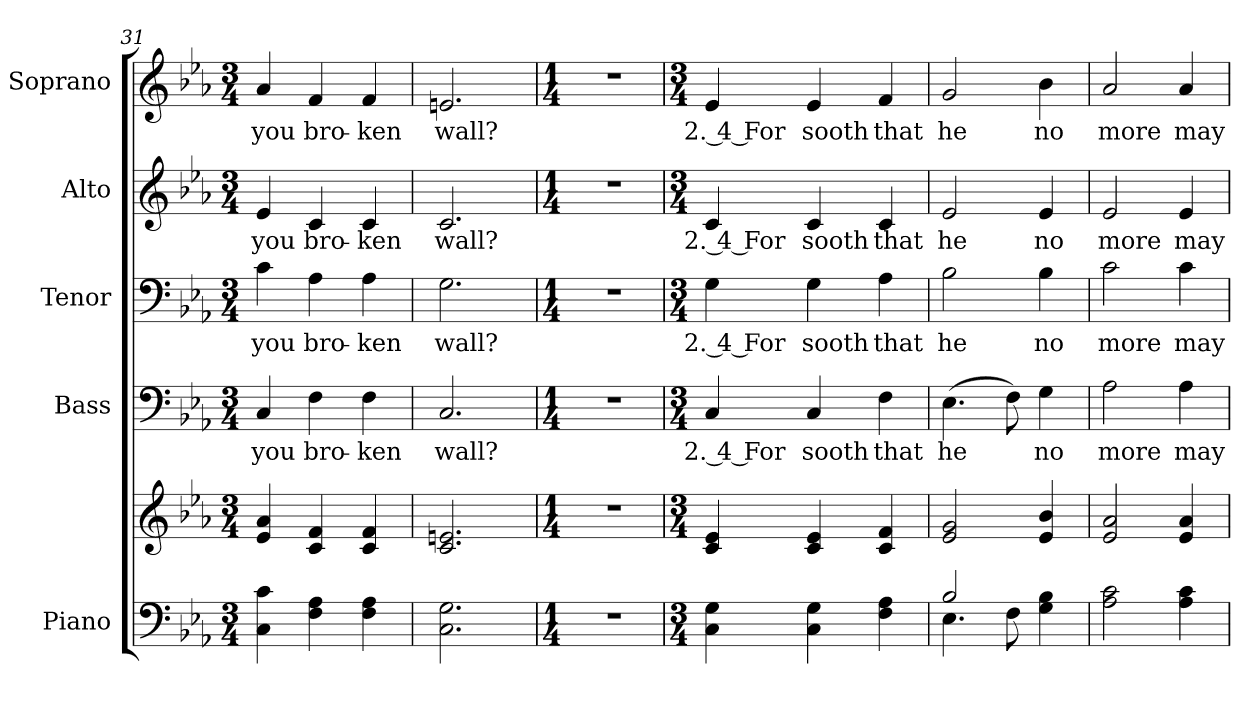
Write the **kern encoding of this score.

**kern	**kern	**kern	**text	**kern	**text	**kern	**text	**kern	**text
*part5	*part5	*part4	*part4	*part3	*part3	*part2	*part2	*part1	*part1
*staff6	*staff5	*staff4	*staff4	*staff3	*staff3	*staff2	*staff2	*staff1	*staff1
*I"Piano	*	*I"Bass	*	*I"Tenor	*	*I"Alto	*	*I"Soprano	*
*I'Pno.	*	*I'B.	*	*I'T.	*	*I'A.	*	*I'S.	*
!!LO:PB:g=z
*clefF4	*clefG2	*clefF4	*	*clefF4	*	*clefG2	*	*clefG2	*
*k[b-e-a-]	*k[b-e-a-]	*k[b-e-a-]	*	*k[b-e-a-]	*	*k[b-e-a-]	*	*k[b-e-a-]	*
*E-:	*E-:	*E-:	*	*E-:	*	*E-:	*	*E-:	*
*M3/4	*M3/4	*M3/4	*	*M3/4	*	*M3/4	*	*M3/4	*
=31	=31	=31	=31	=31	=31	=31	=31	=31	=31
!	!	!	!LO:LY:b:color=#000000	!	!	!	!	!	!
!	!	!	!	!	!LO:LY:b:color=#000000	!	!	!	!
!	!	!	!	!	!	!	!LO:LY:b:color=#000000	!	!
!	!	!	!	!	!	!	!	!	!LO:LY:b:color=#000000
4Ci\ 4ci	4e-i/ 4a-i	4Ci/	you	4ci\	you	4e-i/	you	4a-i/	you
!	!	!	!LO:LY:b:color=#000000	!	!	!	!	!	!
!	!	!	!	!	!LO:LY:b:color=#000000	!	!	!	!
!	!	!	!	!	!	!	!LO:LY:b:color=#000000	!	!
!	!	!	!	!	!	!	!	!	!LO:LY:b:color=#000000
4Fi\ 4A-i	4ci/ 4fi	4Fi\	bro-	4A-i\	bro-	4ci/	bro-	4fi/	bro-
!	!	!	!LO:LY:b:color=#000000	!	!	!	!	!	!
!	!	!	!	!	!LO:LY:b:color=#000000	!	!	!	!
!	!	!	!	!	!	!	!LO:LY:b:color=#000000	!	!
!	!	!	!	!	!	!	!	!	!LO:LY:b:color=#000000
4Fi\ 4A-i	4ci/ 4fi	4Fi\	-ken	4A-i\	-ken	4ci/	-ken	4fi/	-ken
=32	=32	=32	=32	=32	=32	=32	=32	=32	=32
!	!	!	!LO:LY:b:color=#000000	!	!	!	!	!	!
!	!	!	!	!	!LO:LY:b:color=#000000	!	!	!	!
!	!	!	!	!	!	!	!LO:LY:b:color=#000000	!	!
!	!	!	!	!	!	!	!	!	!LO:LY:b:color=#000000
2.Ci\ 2.Gi	2.ci/ 2.eni	2.Ci/	wall?	2.Gi\	wall?	2.ci/	wall?	2.eni/	wall?
=33	=33	=33	=33	=33	=33	=33	=33	=33	=33
*M1/4	*M1/4	*M1/4	*	*M1/4	*	*M1/4	*	*M1/4	*
!LO:N:vis=1	!LO:N:vis=1	!LO:N:vis=1	!	!LO:N:vis=1	!	!LO:N:vis=1	!	!LO:N:vis=1	!
4r	4r	4r	.	4r	.	4r	.	4r	.
=34	=34	=34	=34	=34	=34	=34	=34	=34	=34
*M3/4	*M3/4	*M3/4	*	*M3/4	*	*M3/4	*	*M3/4	*
!	!	!	!LO:LY:b:color=#000000	!	!	!	!	!	!
!	!	!	!	!	!LO:LY:b:color=#000000	!	!	!	!
!	!	!	!	!	!	!	!LO:LY:b:color=#000000	!	!
!	!	!	!	!	!	!	!	!	!LO:LY:b:color=#000000
4Ci\ 4Gi	4ci/ 4e-i	4Ci/	2. 4 For	4Gi\	2. 4 For	4ci/	2. 4 For	4e-i/	2. 4 For
!	!	!	!LO:LY:b:color=#000000	!	!	!	!	!	!
!	!	!	!	!	!LO:LY:b:color=#000000	!	!	!	!
!	!	!	!	!	!	!	!LO:LY:b:color=#000000	!	!
!	!	!	!	!	!	!	!	!	!LO:LY:b:color=#000000
4Ci\ 4Gi	4ci/ 4e-i	4Ci/	sooth	4Gi\	sooth	4ci/	sooth	4e-i/	sooth
!	!	!	!LO:LY:b:color=#000000	!	!	!	!	!	!
!	!	!	!	!	!LO:LY:b:color=#000000	!	!	!	!
!	!	!	!	!	!	!	!LO:LY:b:color=#000000	!	!
!	!	!	!	!	!	!	!	!	!LO:LY:b:color=#000000
4Fi\ 4A-i	4ci/ 4fi	4Fi\	that	4A-i\	that	4ci/	that	4fi/	that
=35	=35	=35	=35	=35	=35	=35	=35	=35	=35
*^	*	*	*	*	*	*	*	*	*
!	!	!	!	!LO:LY:b:color=#000000	!	!	!	!	!	!
!	!	!	!	!	!	!LO:LY:b:color=#000000	!	!	!	!
!	!	!	!	!	!	!	!	!LO:LY:b:color=#000000	!	!
!	!	!	!	!	!	!	!	!	!	!LO:LY:b:color=#000000
2B-i/	4.E-i\	2e-i/ 2gi	(4.E-i\	he	2B-i\	he	2e-i/	he	2gi/	he
.	8Fi\	.	8Fi\)	.	.	.	.	.	.	.
!	!	!	!	!LO:LY:b:color=#000000	!	!	!	!	!	!
!	!	!	!	!	!	!LO:LY:b:color=#000000	!	!	!	!
!	!	!	!	!	!	!	!	!LO:LY:b:color=#000000	!	!
!	!	!	!	!	!	!	!	!	!	!LO:LY:b:color=#000000
4Gi\ 4B-i	4ryy	4e-i/ 4b-i	4Gi\	no	4B-i\	no	4e-i/	no	4b-i\	no
*v	*v	*	*	*	*	*	*	*	*	*
=36	=36	=36	=36	=36	=36	=36	=36	=36	=36
*^	*	*	*	*	*	*	*	*	*
!	!	!	!	!LO:LY:b:color=#000000	!	!	!	!	!	!
*v	*v	*	*	*	*	*	*	*	*	*
*^	*	*	*	*	*	*	*	*	*
!	!	!	!	!	!	!LO:LY:b:color=#000000	!	!	!	!
*v	*v	*	*	*	*	*	*	*	*	*
*^	*	*	*	*	*	*	*	*	*
!	!	!	!	!	!	!	!	!LO:LY:b:color=#000000	!	!
*v	*v	*	*	*	*	*	*	*	*	*
*^	*	*	*	*	*	*	*	*	*
!	!	!	!	!	!	!	!	!	!	!LO:LY:b:color=#000000
*v	*v	*	*	*	*	*	*	*	*	*
2A-i\ 2ci	2e-i/ 2a-i	2A-i\	more	2ci\	more	2e-i/	more	2a-i/	more
!	!	!	!LO:LY:b:color=#000000	!	!	!	!	!	!
!	!	!	!	!	!LO:LY:b:color=#000000	!	!	!	!
!	!	!	!	!	!	!	!LO:LY:b:color=#000000	!	!
!	!	!	!	!	!	!	!	!	!LO:LY:b:color=#000000
4A-i\ 4ci	4e-i/ 4a-i	4A-i\	may	4ci\	may	4e-i/	may	4a-i/	may
=	=	=	=	=	=	=	=	=	=
*-	*-	*-	*-	*-	*-	*-	*-	*-	*-
